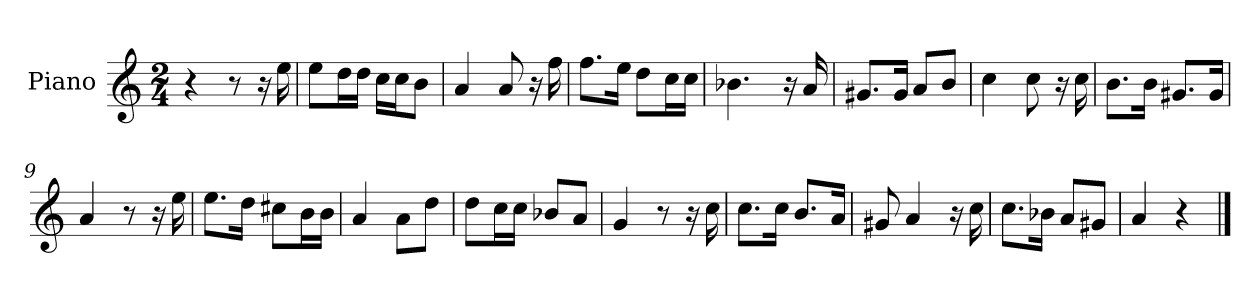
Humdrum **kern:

**kern
*part1
*staff1
*I"Piano
*I'Pno.
*clefG2
*k[]
*M2/4
=1
4r
8r
16r
16ee\
=2
8ee\L
16dd\L
16dd\JJ
16cc\LL
16cc\J
8b\J
=3
4a/
8a/
16r
16ff\
=4
8.ff\L
16ee\Jk
8dd\L
16cc\L
16cc\JJ
=5
4.b-X\
16r
16a/
=6
8.g#X/L
16g#/Jk
8a/L
8b/J
=7
4cc\
8cc\
16r
16cc\
=8
8.b\L
16b\Jk
8.g#X/L
16g#/Jk
=9
4a/
8r
16r
16ee\
!!LO:LB:g=z
=10
8.ee\L
16dd\Jk
8cc#X\L
16b\L
16b\JJ
=11
4a/
8a\L
8dd\J
=12
8dd\L
16cc\L
16cc\JJ
8b-X/L
8a/J
=13
4g/
8r
16r
16cc\
=14
8.cc\L
16cc\Jk
8.b/L
16a/Jk
=15
8g#X/
4a/
16r
16cc\
=16
8.cc\L
16b-X\Jk
8a/L
8g#X/J
=17
4a/
4r
==
*-
